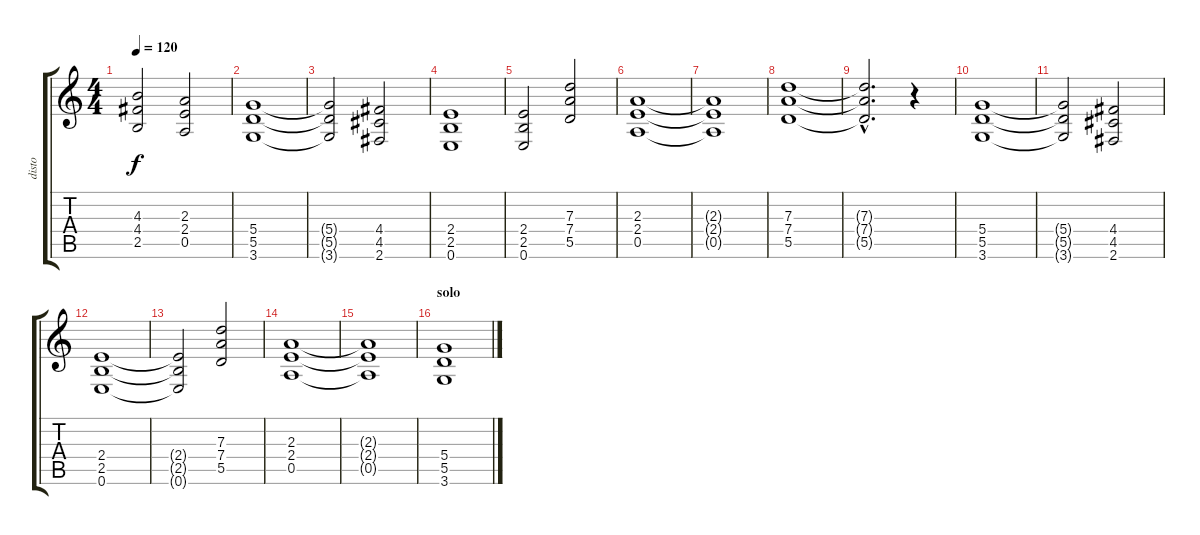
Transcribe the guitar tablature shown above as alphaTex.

\track ("disto" "disto") {instrument distortionguitar}
\staff {score tabs}
\tuning (E4 B3 G3 D3 A2 E2) {hide}
\ts (4 4)
\tempo 120
\clef g2
\ks c
(4.3 4.4 2.5).2{dy f} (2.3 2.4 0.5).2 |
(5.4 5.5 3.6).1 |
(5.4{t} 5.5{t} 3.6{t}).2 (4.4 4.5 2.6).2 |
(2.4 2.5 0.6).1 |
(2.4 2.5 0.6).2 (7.3 7.4 5.5).2 |
(2.3 2.4 0.5).1 |
(2.3{t} 2.4{t} 0.5{t}).1 |
(7.3 7.4 5.5).1 |
(7.3{hac t} 7.4{hac t} 5.5{hac t}).2{d} r.4 |
(5.4 5.5 3.6).1 |
(5.4{t} 5.5{t} 3.6{t}).2 (4.4 4.5 2.6).2 |
(2.4 2.5 0.6).1 |
(2.4{t} 2.5{t} 0.6{t}).2 (7.3 7.4 5.5).2 |
(2.3 2.4 0.5).1 |
(2.3{t} 2.4{t} 0.5{t}).1 |
\section ("" "solo")
(5.4 5.5 3.6).1
